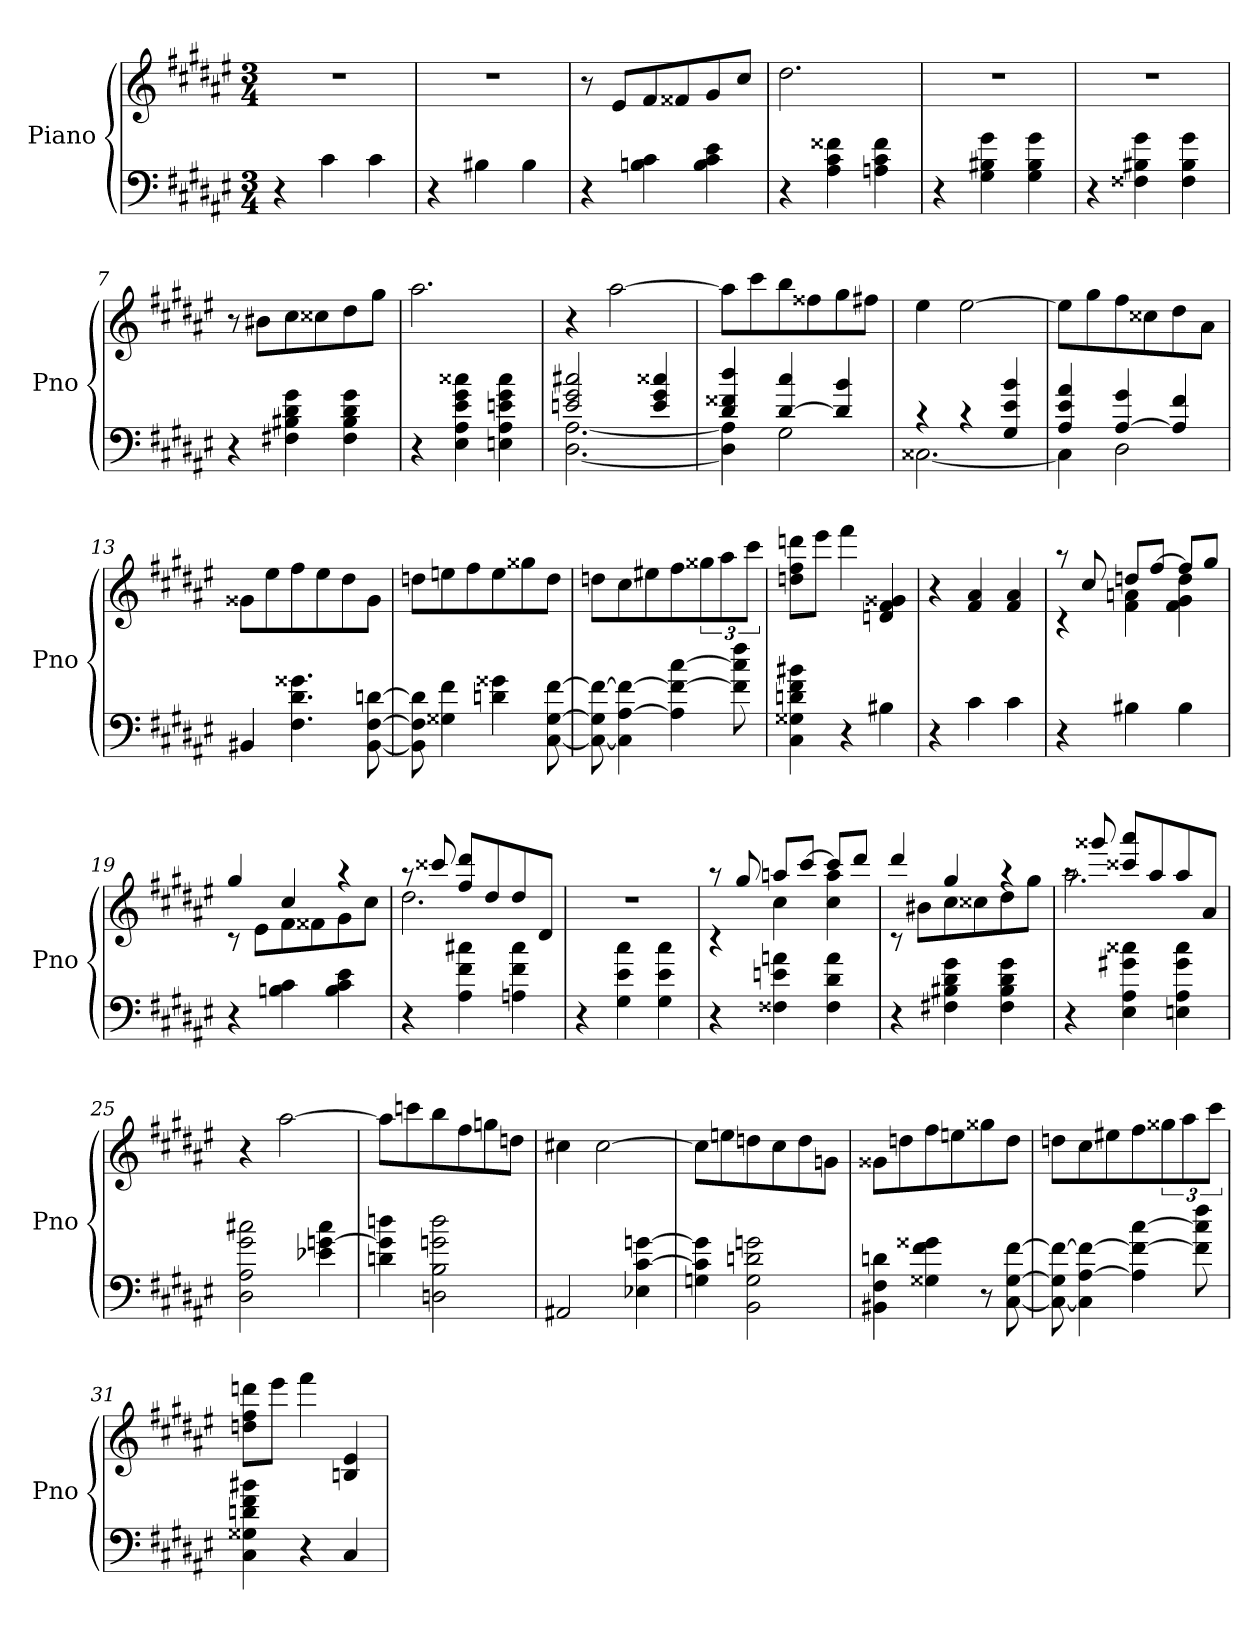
**kern	**kern
*part1	*part1
*staff2	*staff1
*I"Piano	*
*I'Pno	*
*clefF4	*clefG2
*k[f#c#g#d#a#e#]	*k[f#c#g#d#a#e#]
*F#:	*F#:
*M3/4	*M3/4
=1	=1
4r	2.r
4c#	.
4c#	.
=2	=2
4r	2.r
4B#X	.
4B#	.
=3	=3
4r	8r
.	8e#L
4Bn 4c#	8f#
.	8f##X
4B 4c# 4e#	8g#
.	8cc#J
=4	=4
4r	2.dd#
4A# 4c# 4f##X	.
4An 4c# 4f##	.
=5	=5
4r	2.r
4G# 4B#X 4g#	.
4G# 4B# 4g#	.
=6	=6
4r	2.r
4F##X 4B#X 4g#	.
4F## 4B# 4g#	.
=7	=7
4r	8r
.	8b#XL
4F#X 4B#X 4d# 4g#	8cc#
.	8cc##X
4F# 4B# 4d# 4g#	8dd#
.	8gg#J
=8	=8
4r	2.aa#
4E# 4A# 4e# 4g# 4cc##X	.
4En 4A# 4en 4g# 4cc##	.
=9	=9
*^	*
2en 2g# 2cc#X	[2.D# [2.A#	4r
.	.	[2aa#
4e 4g# 4cc##X	.	.
=10	=10	=10
4d# 4f##X 4dd#	4D#] 4A#]	8aa#L]
.	.	8ccc#
[4d# 4cc#	2G#	8bb
.	.	8ff##X
4d#] 4b	.	8gg#
.	.	8ff#XJ
=11	=11	=11
4rc	[2.C##X	4ee#
4rc	.	[2ee#
4G# 4e# 4b	.	.
=12	=12	=12
4A# 4e# 4a#	4C##]	8ee#L]
.	.	8gg#
[4A# 4g#	2D#	8ff#
.	.	8cc##X
4A#] 4f#	.	8dd#
.	.	8a#J
*v	*v	*
=13	=13
4BB#X	8g##XL
.	8ee#
4.F# 4.d# 4.g##X	8ff#
.	8ee#
.	8dd#
[8BB# [8F# [8dn	8g##J
=14	=14
8BB#] 8F#] 8d]	8ddnL
4G##X 4f#	8een
.	8ff#
4dn 4g##X	8ee
.	8gg##X
[8C# [8G## [8f#	8ddJ
=15	=15
8C#_ 8G##] 8f#_	8ddnL
4C#] [4A# 4f#_	8cc#
.	8ee#X
4A#] 4f#_ [4cc#	8ff#
.	12gg##X
.	12aa#
8f#] 8cc#] 8ff#	.
.	12ccc#J
=16	=16
4C# 4G##X 4dn 4f# 4b#X	8ddn 8ff# 8dddnL
.	8eee#J
4r	4fff#
4B#X	4dn 4f# 4g##X
=17	=17
4r	4r
4c#	4f# 4a#
4c#	4f# 4a#
=18	=18
*	*^
4r	8raa	4rc
.	8cc#	.
4B#X	8ddnL	4f# 4an
.	[8ff#J	.
4B#	8ff#L]	4f# 4g# 4dd
.	8gg#J	.
=19	=19	=19
4r	4gg#	8rc
.	.	8e#L
4Bn 4c#	4cc#	8f#
.	.	8f##X
4B 4c# 4e#	4raa	8g#
.	.	8cc#J
=20	=20	=20
4r	8raa	2.dd#
.	8ccc##X	.
4A# 4f# 4cc#X	8ff# 8ddd#L	.
.	8dd#	.
4An 4f# 4cc#	8dd#	.
.	8d#J	.
*	*v	*v
=21	=21
4r	2.r
4G# 4e# 4cc#	.
4G# 4e# 4cc#	.
=22	=22
*	*^
4r	8raa	4rc
.	8gg#	.
4F##X 4en 4an	8aanL	4cc#
.	[8ccc#J	.
4F## 4d# 4a	8ccc#L]	4cc# 4aa
.	8ddd#J	.
=23	=23	=23
4r	4ddd#	8rc
.	.	8b#XL
4F#X 4B#X 4d# 4g#	4gg#	8cc#
.	.	8cc##X
4F# 4B# 4d# 4g#	4raa	8dd#
.	.	8gg#J
=24	=24	=24
4r	8raa	2.aa#
.	8ggg##X	.
4E# 4A# 4g#X 4cc##X	8ccc##X 8aaa#L	.
.	8aa#	.
4En 4A# 4g# 4cc##	8aa#	.
.	8a#J	.
*	*v	*v
=25	=25
2D# 2A# 2g# 2cc#X	4r
.	[2aa#
4e-X [4gn 4cc#	.
=26	=26
4dn 4g] 4ddn	8aa#L]
.	8cccn
2Dn 2B 2gn 2dd	8bb
.	8ff#
.	8ggn
.	8ddnJ
=27	=27
2AA#X	4cc#X
.	[2cc#
4E-X [4c# [4gn	.
=28	=28
4Gn 4c#] 4g]	8cc#L]
.	8een
2BB 2G 2dn 2gn	8ddn
.	8cc#
.	8dd
.	8gnJ
=29	=29
4BB#X 4F# 4dn	8g##XL
.	8ddn
4G##X 4f# 4g##X	8ff#
.	8een
8r	8gg##X
[8C# [8G## [8f#	8ddJ
=30	=30
8C#_ 8G##] 8f#_	8ddnL
4C#] [4A# 4f#_	8cc#
.	8ee#X
4A#] 4f#_ [4cc#	8ff#
.	12gg##X
.	12aa#
8f#] 8cc#] 8ff#	.
.	12ccc#J
=31	=31
4C# 4G##X 4dn 4f# 4b#X	8ddn 8ff# 8dddnL
.	8eee#J
4r	4fff#
4C#	4Bn 4e#
=	=
*-	*-
